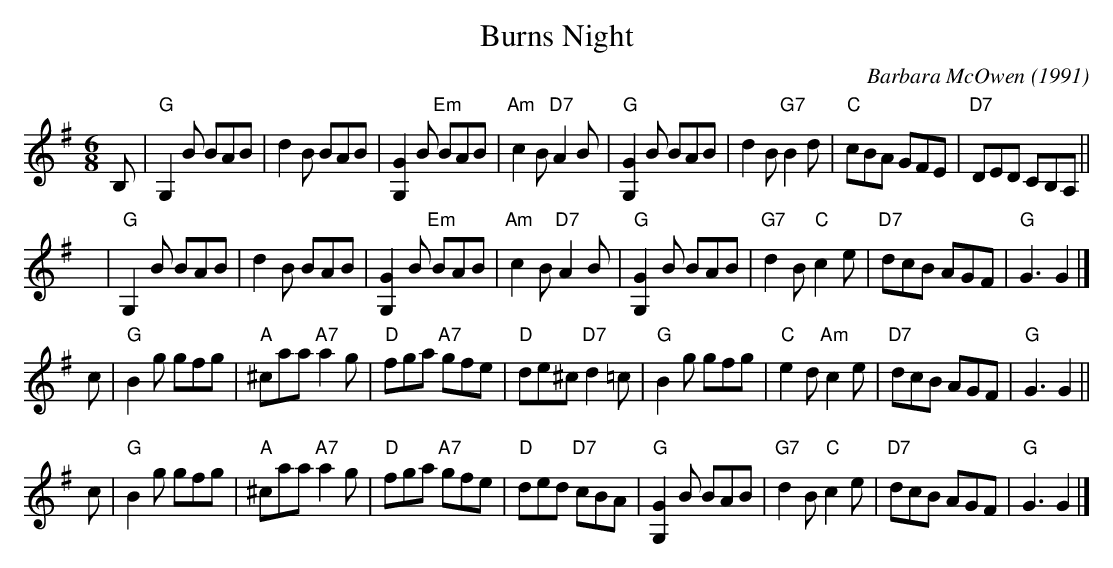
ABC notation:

X:1
T: Burns Night
C: Barbara McOwen (1991)
M: 6/8
L: 1/8
K: G
B, \
| "G"G,2B BAB | d2B BAB | [G2G,2]B "Em"BAB | "Am"c2B "D7"A2B \
| "G"[G2G,2]B BAB | d2B "G7"B2d | "C"cBA GFE | "D7"DED CB,A, ||
y \
| "G"G,2B BAB | d2B BAB | [G2G,2]B "Em"BAB | "Am"c2B "D7"A2B \
| "G"[G2G,2]B BAB | "G7"d2B "C"c2e | "D7"dcB AGF | "G"G3 G2 |]
c \
| "G"B2g gfg | "A"^caa "A7"a2g | "D"fga "A7"gfe | "D"de^c "D7"d2=c \
| "G"B2g gfg | "C"e2d "Am"c2e | "D7"dcB AGF | "G"G3 G2 ||
c \
| "G"B2g gfg | "A"^caa "A7"a2g | "D"fga "A7"gfe | "D"ded "D7"cBA \
| "G"[G2G,2]B BAB | "G7"d2B "C"c2e | "D7"dcB AGF | "G"G3 G2 |]
